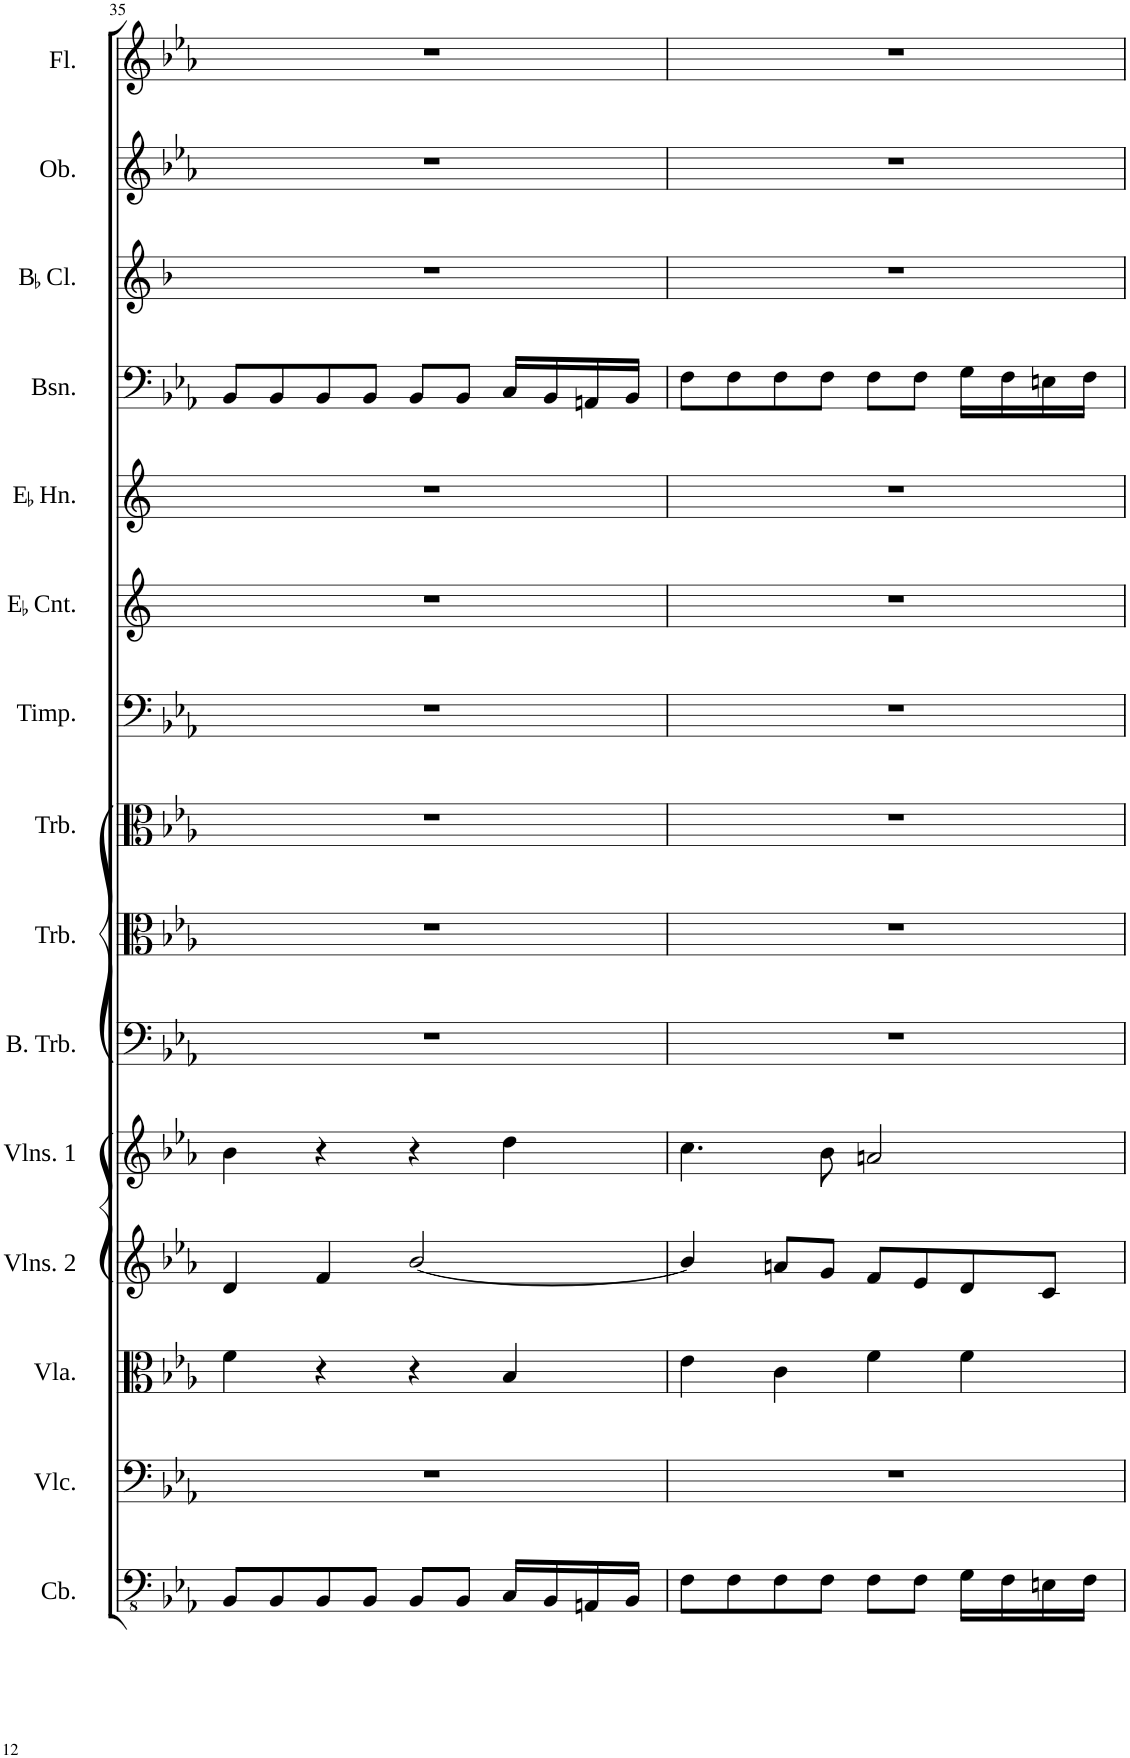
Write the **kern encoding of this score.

**kern	**kern	**kern	**kern	**kern	**kern	**kern	**kern	**kern	**kern	**kern	**kern	**kern	**kern	**kern
*part15	*part14	*part13	*part12	*part11	*part10	*part9	*part8	*part7	*part6	*part5	*part4	*part3	*part2	*part1
*staff15	*staff14	*staff13	*staff12	*staff11	*staff10	*staff9	*staff8	*staff7	*staff6	*staff5	*staff4	*staff3	*staff2	*staff1
*I"Double Bass	*I"Violoncello	*I"Viola	*I"Violins 2	*I"Violins 1	*I"Bass Trombone	*I"Trombone	*I"Trombone	*I"Timpani	*I"EaccidentalFlat Cornet	*I"EaccidentalFlat Horn	*I"Bassoon	*I"BaccidentalFlat Clarinet	*I"Oboe	*I"Flute
*	*I'Vlc.	*I'Vla.	*I'Vlns. 2	*I'Vlns. 1	*I'B. Trb.	*I'Trb.	*I'Trb.	*I'Timp.	*I'EaccidentalFlat Cnt.	*I'EaccidentalFlat Hn.	*I'Bsn.	*I'BaccidentalFlat Cl.	*I'Ob.	*I'Fl.
!!LO:PB:g=z
*clefFv4	*clefF4	*clefC3	*clefG2	*clefG2	*clefF4	*clefC3	*clefC3	*clefF4	*clefG2	*clefG2	*clefF4	*clefG2	*clefG2	*clefG2
*Trd7c12	*	*	*	*	*	*	*	*	*Trd-2c-3	*Trd5c9	*	*Trd1c2	*	*
*k[b-e-a-]	*k[b-e-a-]	*k[b-e-a-]	*k[b-e-a-]	*k[b-e-a-]	*k[b-e-a-]	*k[b-e-a-]	*k[b-e-a-]	*k[b-e-a-]	*k[]	*k[]	*k[b-e-a-]	*k[b-]	*k[b-e-a-]	*k[b-e-a-]
*M4/4	*M4/4	*M4/4	*M4/4	*M4/4	*M4/4	*M4/4	*M4/4	*M4/4	*M4/4	*M4/4	*M4/4	*M4/4	*M4/4	*M4/4
*met(c|)	*met(c|)	*met(c|)	*met(c|)	*met(c|)	*met(c|)	*met(c|)	*met(c|)	*met(c|)	*met(c|)	*met(c|)	*met(c|)	*met(c|)	*met(c|)	*met(c|)
=35	=35	=35	=35	=35	=35	=35	=35	=35	=35	=35	=35	=35	=35	=35
8BBB-/L	1r	4f\	4d/	4b-\	1r	1r	1r	1r	1r	1r	8BB-/L	1r	1r	1r
8BBB-/	.	.	.	.	.	.	.	.	.	.	8BB-/	.	.	.
8BBB-/	.	4r	4f/	4r	.	.	.	.	.	.	8BB-/	.	.	.
8BBB-/J	.	.	.	.	.	.	.	.	.	.	8BB-/J	.	.	.
8BBB-/L	.	4r	[2b-/	4r	.	.	.	.	.	.	8BB-/L	.	.	.
8BBB-/J	.	.	.	.	.	.	.	.	.	.	8BB-/J	.	.	.
16CC/LL	.	4B-/	.	4dd\	.	.	.	.	.	.	16C/LL	.	.	.
16BBB-/	.	.	.	.	.	.	.	.	.	.	16BB-/	.	.	.
16AAAn/	.	.	.	.	.	.	.	.	.	.	16AAn/	.	.	.
16BBB-/JJ	.	.	.	.	.	.	.	.	.	.	16BB-/JJ	.	.	.
=36	=36	=36	=36	=36	=36	=36	=36	=36	=36	=36	=36	=36	=36	=36
8FF\L	1r	4e-\	4b-/]	4.cc\	1r	1r	1r	1r	1r	1r	8F\L	1r	1r	1r
8FF\	.	.	.	.	.	.	.	.	.	.	8F\	.	.	.
8FF\	.	4c\	8an/L	.	.	.	.	.	.	.	8F\	.	.	.
8FF\J	.	.	8g/J	8b-\	.	.	.	.	.	.	8F\J	.	.	.
8FF\L	.	4f\	8f/L	2an/	.	.	.	.	.	.	8F\L	.	.	.
8FF\J	.	.	8e-/	.	.	.	.	.	.	.	8F\J	.	.	.
16GG\LL	.	4f\	8d/	.	.	.	.	.	.	.	16G\LL	.	.	.
16FF\	.	.	.	.	.	.	.	.	.	.	16F\	.	.	.
16EEn\	.	.	8c/J	.	.	.	.	.	.	.	16En\	.	.	.
16FF\JJ	.	.	.	.	.	.	.	.	.	.	16F\JJ	.	.	.
=	=	=	=	=	=	=	=	=	=	=	=	=	=	=
*-	*-	*-	*-	*-	*-	*-	*-	*-	*-	*-	*-	*-	*-	*-
